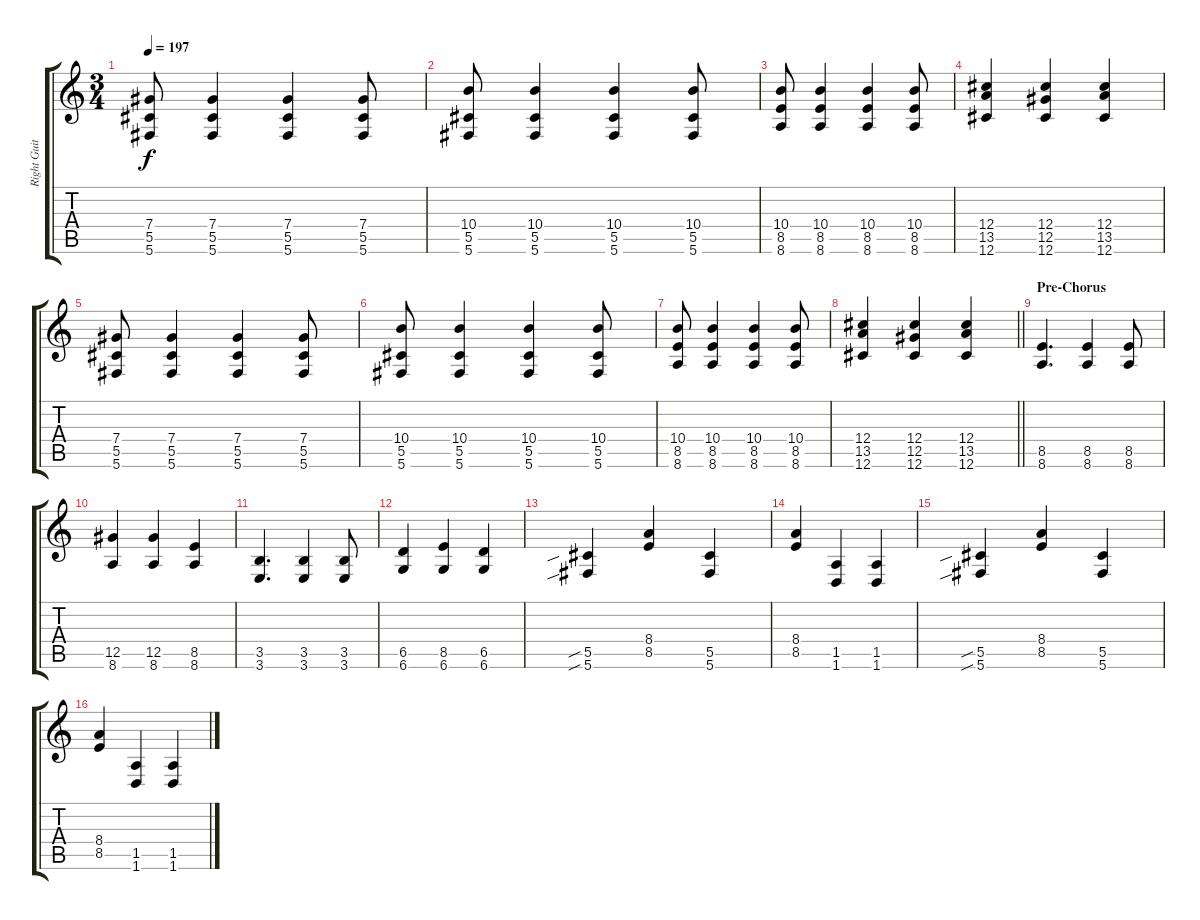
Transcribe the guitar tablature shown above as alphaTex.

\track ("Right Guitar" "Right Guit") {instrument distortionguitar}
\staff {score tabs}
\tuning (Eb4 Bb3 Gb3 Db3 Ab2 Db2) {hide}
\ts (3 4)
\tempo 197
\clef g2
\ks c
(7.4 5.5 5.6).8{dy f} (7.4 5.5 5.6).4 (7.4 5.5 5.6).4 (7.4 5.5 5.6).8 |
(10.4 5.5 5.6).8 (10.4 5.5 5.6).4 (10.4 5.5 5.6).4 (10.4 5.5 5.6).8 |
(10.4 8.5 8.6).8 (10.4 8.5 8.6).4 (10.4 8.5 8.6).4 (10.4 8.5 8.6).8 |
(12.4 13.5 12.6).4 (12.4 12.5 12.6).4 (12.4 13.5 12.6).4 |
(7.4 5.5 5.6).8 (7.4 5.5 5.6).4 (7.4 5.5 5.6).4 (7.4 5.5 5.6).8 |
(10.4 5.5 5.6).8 (10.4 5.5 5.6).4 (10.4 5.5 5.6).4 (10.4 5.5 5.6).8 |
(10.4 8.5 8.6).8 (10.4 8.5 8.6).4 (10.4 8.5 8.6).4 (10.4 8.5 8.6).8 |
\barLineRight lightlight
(12.4 13.5 12.6).4 (12.4 12.5 12.6).4 (12.4 13.5 12.6).4 |
\section ("" "Pre-Chorus")
(8.5 8.6).4{d} (8.5 8.6).4 (8.5 8.6).8 |
(12.5 8.6).4 (12.5 8.6).4 (8.5 8.6).4 |
(3.5 3.6).4{d} (3.5 3.6).4 (3.5 3.6).8 |
(6.5 6.6).4 (8.5 6.6).4 (6.5 6.6).4 |
(5.5{sib} 5.6{sib}).4 (8.4 8.5).4 (5.5 5.6).4 |
(8.4 8.5).4 (1.5 1.6).4 (1.5 1.6).4 |
(5.5{sib} 5.6{sib}).4 (8.4 8.5).4 (5.5 5.6).4 |
(8.4 8.5).4 (1.5 1.6).4 (1.5 1.6).4
